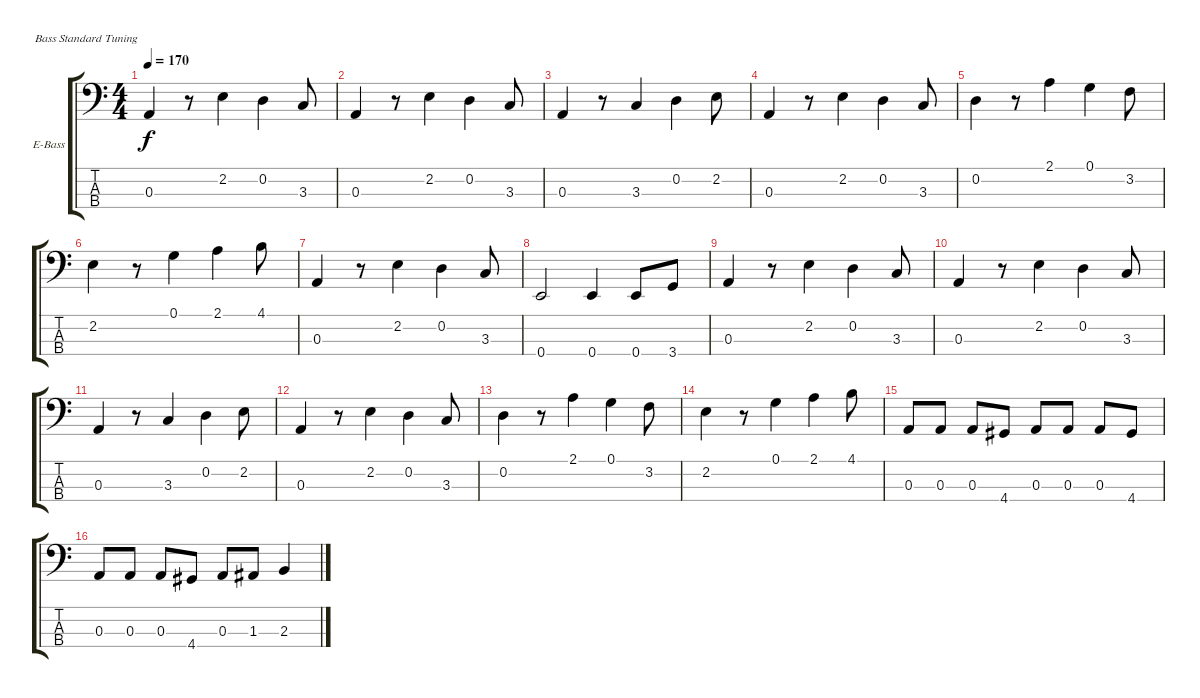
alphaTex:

\bracketExtendMode groupsimilarinstruments
\firstSystemTrackNameOrientation horizontal
\otherSystemsTrackNameOrientation horizontal
\track ("Bass" "E-Bass") {instrument electricbassfinger}
\staff {score tabs}
\tuning (G2 D2 A1 E1)
\ts (4 4)
\tempo 170
\clef f4
\ks c
0.3.4{dy f} r.8 2.2.4 0.2.4 3.3.8 |
0.3.4 r.8 2.2.4 0.2.4 3.3.8 |
0.3.4 r.8 3.3.4 0.2.4 2.2.8 |
0.3.4 r.8 2.2.4 0.2.4 3.3.8 |
0.2.4 r.8 2.1.4 0.1.4 3.2.8 |
2.2.4 r.8 0.1.4 2.1.4 4.1.8 |
0.3.4 r.8 2.2.4 0.2.4 3.3.8 |
0.4.2 0.4.4 0.4.8 3.4.8 |
0.3.4 r.8 2.2.4 0.2.4 3.3.8 |
0.3.4 r.8 2.2.4 0.2.4 3.3.8 |
0.3.4 r.8 3.3.4 0.2.4 2.2.8 |
0.3.4 r.8 2.2.4 0.2.4 3.3.8 |
0.2.4 r.8 2.1.4 0.1.4 3.2.8 |
2.2.4 r.8 0.1.4 2.1.4 4.1.8 |
0.3.8 0.3.8 0.3.8 4.4.8 0.3.8 0.3.8 0.3.8 4.4.8 |
0.3.8 0.3.8 0.3.8 4.4.8 0.3.8 1.3.8 2.3.4
